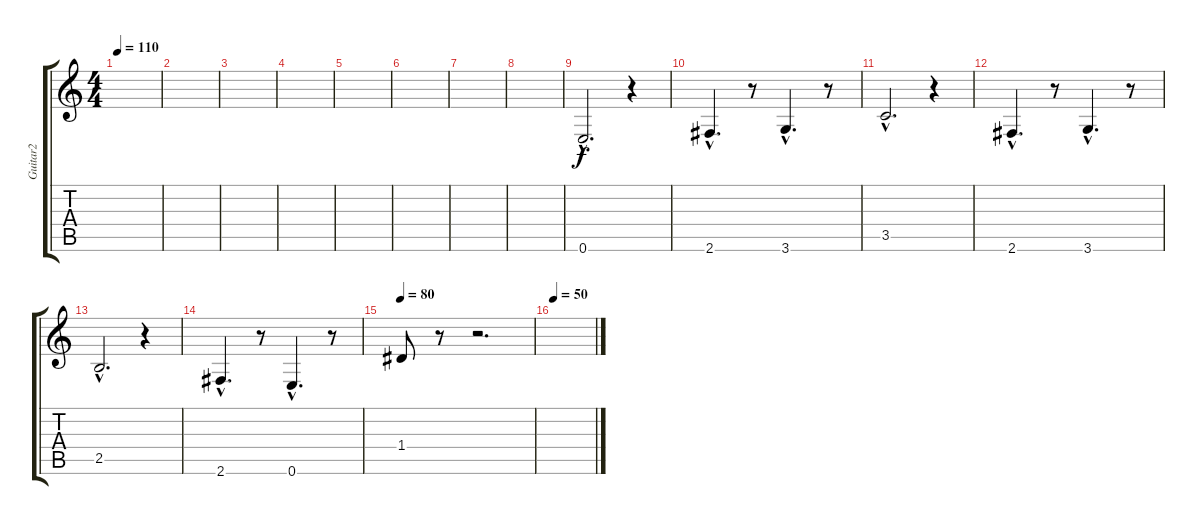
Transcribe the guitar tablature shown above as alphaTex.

\track ("Guitar2" "Guitar2") {instrument electricguitarclean}
\staff {score tabs}
\tuning (E4 B3 G3 D3 A2 E2) {hide}
\ts (4 4)
\tempo 110
\clef g2
\ks c
|
|
|
|
|
|
|
|
0.6{hac}.2{d} r.4 |
2.6{hac}.4{d} r.8 3.6{hac}.4{d} r.8 |
3.5{hac}.2{d} r.4 |
2.6{hac}.4{d} r.8 3.6{hac}.4{d} r.8 |
2.5{hac}.2{d} r.4 |
2.6{hac}.4{d} r.8 0.6{hac}.4{d} r.8 |
\tempo 80
1.4.8 r.8 r.2{d} |
\tempo 50
